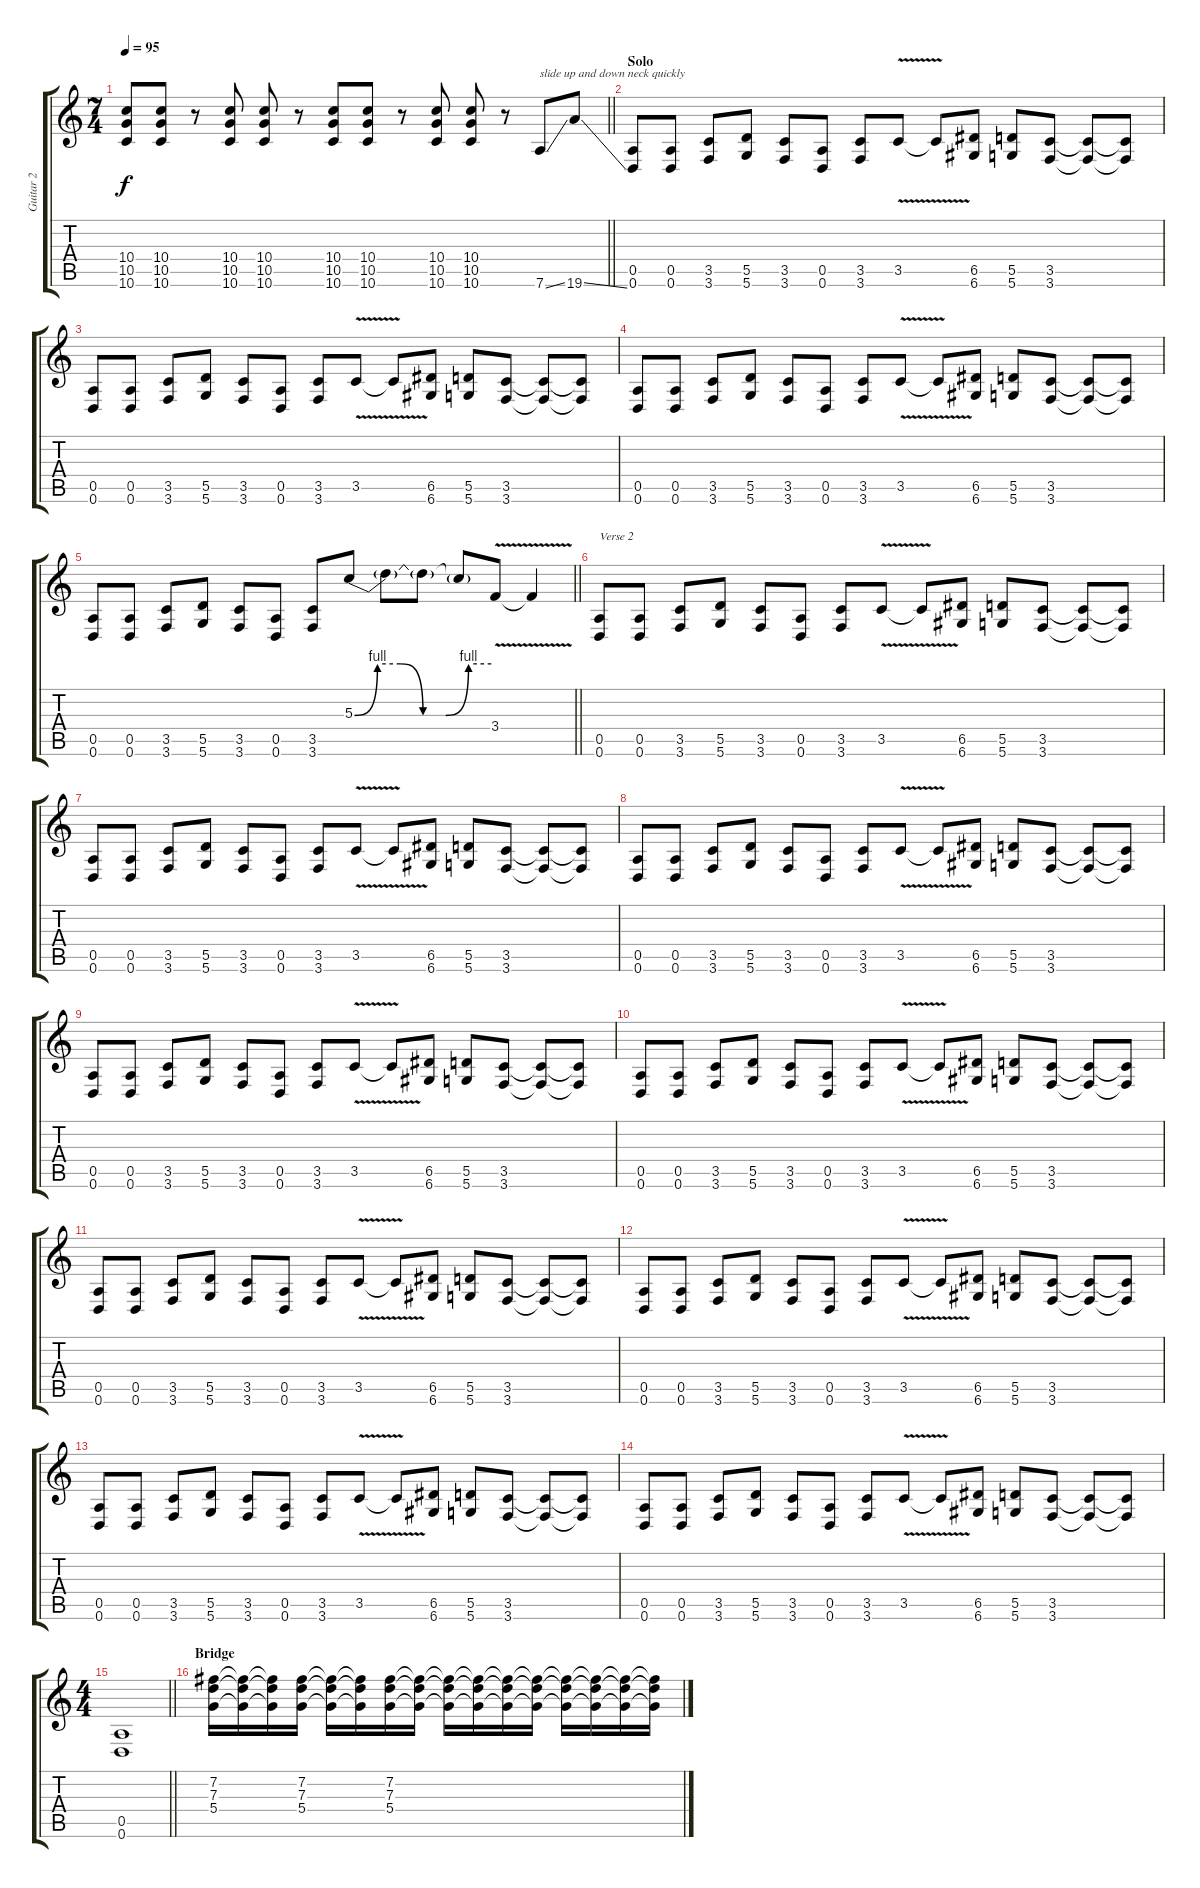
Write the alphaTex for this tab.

\track ("Guitar 2" "Guitar 2") {instrument distortionguitar}
\staff {score tabs}
\tuning (E4 B3 G3 D3 A2 D2) {hide}
\ts (7 4)
\tempo 95
\clef g2
\barLineRight lightlight
\ks c
(10.4 10.5 10.6).8{dy f} (10.4 10.5 10.6).8 r.8 (10.4 10.5 10.6).8 (10.4 10.5 10.6).8 r.8 (10.4 10.5 10.6).8 (10.4 10.5 10.6).8 r.8 (10.4 10.5 10.6).8 (10.4 10.5 10.6).8 r.8 7.6{ss}.8{txt "slide up and down neck quickly"} 19.6{ss}.8 |
\section ("" "Solo")
(0.5 0.6).8 (0.5 0.6).8 (3.5 3.6).8 (5.5 5.6).8 (3.5 3.6).8 (0.5 0.6).8 (3.5 3.6).8 3.5{v}.8 3.5{t}.8 (6.5 6.6).8 (5.5 5.6).8 (3.5 3.6).8 (3.5{t} 3.6{t}).8 (3.5{t} 3.6{t}).8 |
(0.5 0.6).8 (0.5 0.6).8 (3.5 3.6).8 (5.5 5.6).8 (3.5 3.6).8 (0.5 0.6).8 (3.5 3.6).8 3.5{v}.8 3.5{t}.8 (6.5 6.6).8 (5.5 5.6).8 (3.5 3.6).8 (3.5{t} 3.6{t}).8 (3.5{t} 3.6{t}).8 |
(0.5 0.6).8 (0.5 0.6).8 (3.5 3.6).8 (5.5 5.6).8 (3.5 3.6).8 (0.5 0.6).8 (3.5 3.6).8 3.5{v}.8 3.5{t}.8 (6.5 6.6).8 (5.5 5.6).8 (3.5 3.6).8 (3.5{t} 3.6{t}).8 (3.5{t} 3.6{t}).8 |
\barLineRight lightlight
(0.5 0.6).8 (0.5 0.6).8 (3.5 3.6).8 (5.5 5.6).8 (3.5 3.6).8 (0.5 0.6).8 (3.5 3.6).8 5.3{be (custom 0 0 10 4 20 4 30 0 40 0 50 4 60 4)}.8 5.3{t}.8 5.3{t}.8 5.3{t}.8 3.4{v}.8 3.4{t}.4 |
(0.5 0.6).8{txt "Verse 2"} (0.5 0.6).8 (3.5 3.6).8 (5.5 5.6).8 (3.5 3.6).8 (0.5 0.6).8 (3.5 3.6).8 3.5{v}.8 3.5{t}.8 (6.5 6.6).8 (5.5 5.6).8 (3.5 3.6).8 (3.5{t} 3.6{t}).8 (3.5{t} 3.6{t}).8 |
(0.5 0.6).8 (0.5 0.6).8 (3.5 3.6).8 (5.5 5.6).8 (3.5 3.6).8 (0.5 0.6).8 (3.5 3.6).8 3.5{v}.8 3.5{t}.8 (6.5 6.6).8 (5.5 5.6).8 (3.5 3.6).8 (3.5{t} 3.6{t}).8 (3.5{t} 3.6{t}).8 |
(0.5 0.6).8 (0.5 0.6).8 (3.5 3.6).8 (5.5 5.6).8 (3.5 3.6).8 (0.5 0.6).8 (3.5 3.6).8 3.5{v}.8 3.5{t}.8 (6.5 6.6).8 (5.5 5.6).8 (3.5 3.6).8 (3.5{t} 3.6{t}).8 (3.5{t} 3.6{t}).8 |
(0.5 0.6).8 (0.5 0.6).8 (3.5 3.6).8 (5.5 5.6).8 (3.5 3.6).8 (0.5 0.6).8 (3.5 3.6).8 3.5{v}.8 3.5{t}.8 (6.5 6.6).8 (5.5 5.6).8 (3.5 3.6).8 (3.5{t} 3.6{t}).8 (3.5{t} 3.6{t}).8 |
(0.5 0.6).8 (0.5 0.6).8 (3.5 3.6).8 (5.5 5.6).8 (3.5 3.6).8 (0.5 0.6).8 (3.5 3.6).8 3.5{v}.8 3.5{t}.8 (6.5 6.6).8 (5.5 5.6).8 (3.5 3.6).8 (3.5{t} 3.6{t}).8 (3.5{t} 3.6{t}).8 |
(0.5 0.6).8 (0.5 0.6).8 (3.5 3.6).8 (5.5 5.6).8 (3.5 3.6).8 (0.5 0.6).8 (3.5 3.6).8 3.5{v}.8 3.5{t}.8 (6.5 6.6).8 (5.5 5.6).8 (3.5 3.6).8 (3.5{t} 3.6{t}).8 (3.5{t} 3.6{t}).8 |
(0.5 0.6).8 (0.5 0.6).8 (3.5 3.6).8 (5.5 5.6).8 (3.5 3.6).8 (0.5 0.6).8 (3.5 3.6).8 3.5{v}.8 3.5{t}.8 (6.5 6.6).8 (5.5 5.6).8 (3.5 3.6).8 (3.5{t} 3.6{t}).8 (3.5{t} 3.6{t}).8 |
(0.5 0.6).8 (0.5 0.6).8 (3.5 3.6).8 (5.5 5.6).8 (3.5 3.6).8 (0.5 0.6).8 (3.5 3.6).8 3.5{v}.8 3.5{t}.8 (6.5 6.6).8 (5.5 5.6).8 (3.5 3.6).8 (3.5{t} 3.6{t}).8 (3.5{t} 3.6{t}).8 |
(0.5 0.6).8 (0.5 0.6).8 (3.5 3.6).8 (5.5 5.6).8 (3.5 3.6).8 (0.5 0.6).8 (3.5 3.6).8 3.5{v}.8 3.5{t}.8 (6.5 6.6).8 (5.5 5.6).8 (3.5 3.6).8 (3.5{t} 3.6{t}).8 (3.5{t} 3.6{t}).8 |
\ts (4 4)
\barLineRight lightlight
(0.5 0.6).1 |
\section ("" "Bridge")
(7.2 7.3 5.4).16 (7.2{t} 7.3{t} 5.4{t}).16 (7.2{t} 7.3{t} 5.4{t}).16 (7.2 7.3 5.4).16 (7.2{t} 7.3{t} 5.4{t}).16 (7.2{t} 7.3{t} 5.4{t}).16 (7.2 7.3 5.4).16 (7.2{t} 7.3{t} 5.4{t}).16 (7.2{t} 7.3{t} 5.4{t}).16 (7.2{t} 7.3{t} 5.4{t}).16 (7.2{t} 7.3{t} 5.4{t}).16 (7.2{t} 7.3{t} 5.4{t}).16 (7.2{t} 7.3{t} 5.4{t}).16 (7.2{t} 7.3{t} 5.4{t}).16 (7.2{t} 7.3{t} 5.4{t}).16 (7.2{t} 7.3{t} 5.4{t}).16
